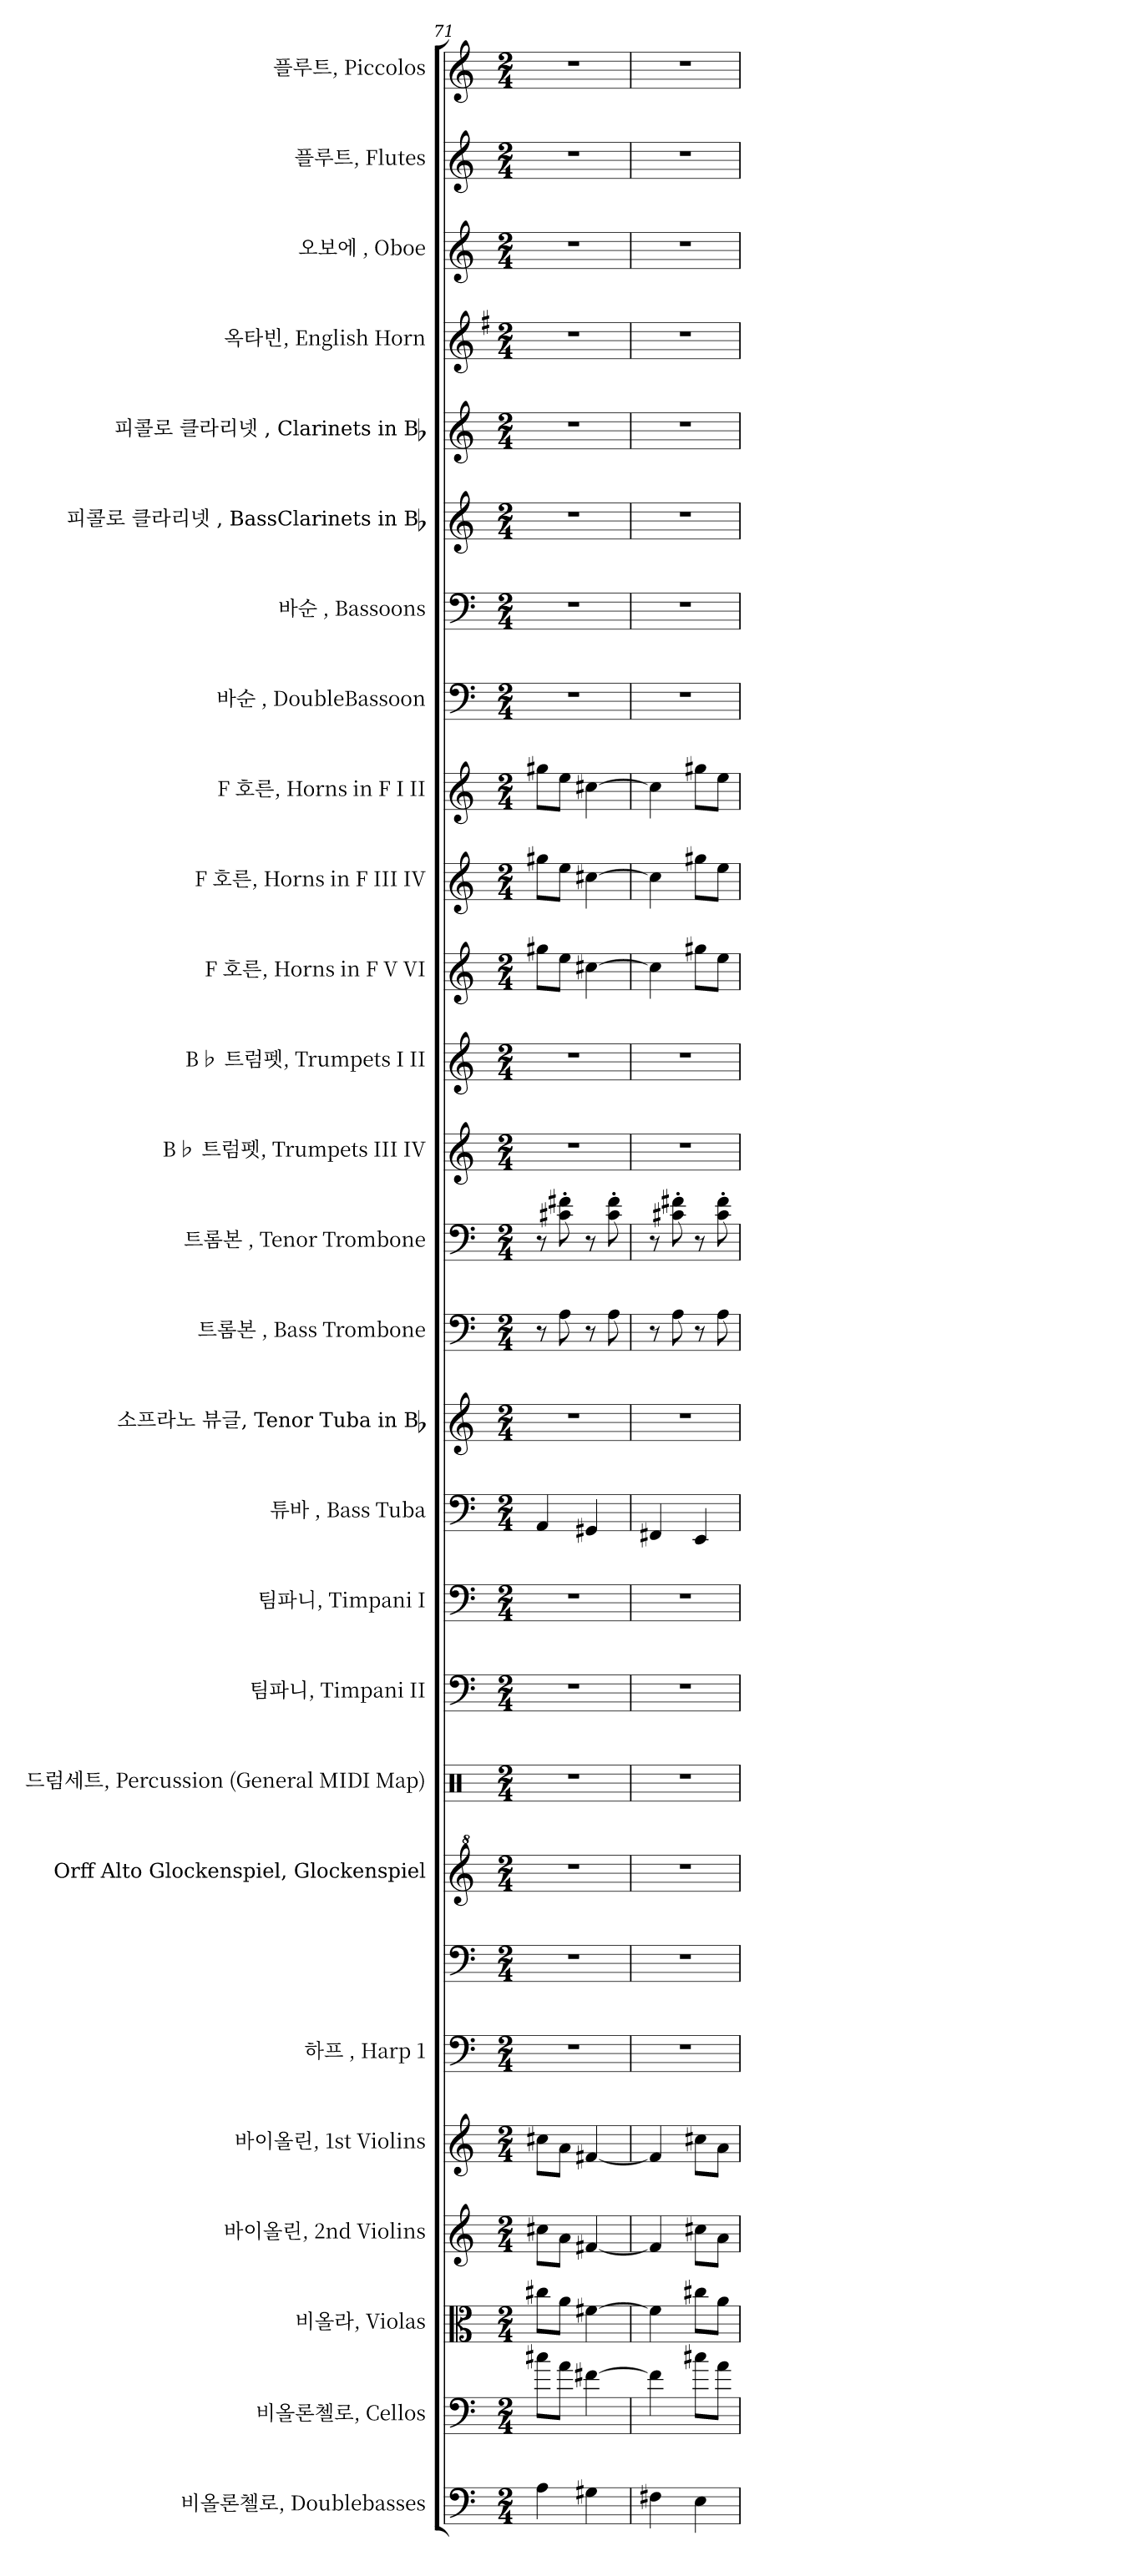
**kern	**kern	**kern	**kern	**kern	**kern	**kern	**kern	**kern	**kern	**kern	**kern	**kern	**kern	**kern	**kern	**kern	**kern	**kern	**kern	**kern	**kern	**kern	**kern	**kern	**kern	**kern	**kern
*part27	*part26	*part25	*part24	*part23	*part22	*part22	*part21	*part20	*part19	*part18	*part17	*part16	*part15	*part14	*part13	*part12	*part11	*part10	*part9	*part8	*part7	*part6	*part5	*part4	*part3	*part2	*part1
*staff28	*staff27	*staff26	*staff25	*staff24	*staff23	*staff22	*staff21	*staff20	*staff19	*staff18	*staff17	*staff16	*staff15	*staff14	*staff13	*staff12	*staff11	*staff10	*staff9	*staff8	*staff7	*staff6	*staff5	*staff4	*staff3	*staff2	*staff1
*I"비올론첼로, Doublebasses	*I"비올론첼로, Cellos	*I"비올라, Violas	*I"바이올린, 2nd Violins	*I"바이올린, 1st Violins	*I"하프 , Harp 1	*	*I"Orff Alto Glockenspiel, Glockenspiel	*I"드럼세트, Percussion (General MIDI Map)	*I"팀파니, Timpani II	*I"팀파니, Timpani I	*I"튜바 , Bass Tuba	*I"소프라노 뷰글, Tenor Tuba in Bb	*I"트롬본 , Bass Trombone	*I"트롬본 , Tenor Trombone	*I"B♭ 트럼펫, Trumpets III IV	*I"B♭ 트럼펫, Trumpets I II	*I"F 호른, Horns in F  V  VI	*I"F 호른, Horns in F III IV	*I"F 호른, Horns in F  I  II	*I"바순 , DoubleBassoon	*I"바순 , Bassoons	*I"피콜로 클라리넷 , BassClarinets in Bb	*I"피콜로 클라리넷 , Clarinets in Bb	*I"옥타빈, English Horn	*I"오보에 , Oboe	*I"플루트, Flutes	*I"플루트, Piccolos
*	*	*I'Vlas.	*I'Vlns.	*I'Vlns.	*I'Hrp.	*	*I'O. A. Glk.	*	*I'Timp.	*I'Timp.	*I'Tba.	*	*I'Tbn.	*I'Tbn.	*I'B♭ Tpt.	*I'B♭ Tpt.	*I'F Hn.	*I'F Hn.	*I'F Hn.	*	*I'Bsn.	*	*	*	*I'Ob.	*I'Fl.	*
*clefF4	*clefF4	*clefC3	*clefG2	*clefG2	*clefF4	*clefF4	*clefG^2	*clefX	*clefF4	*clefF4	*clefF4	*clefG2	*clefF4	*clefF4	*clefG2	*clefG2	*clefG2	*clefG2	*clefG2	*clefF4	*clefF4	*clefG2	*clefG2	*clefG2	*clefG2	*clefG2	*clefG2
*	*	*	*	*	*	*	*	*	*	*	*	*	*	*	*ITrd1c2	*ITrd1c2	*ITrd4c7	*ITrd4c7	*ITrd4c7	*	*	*ITrd-5c-8	*ITrd-5c-8	*ITrd4c7	*	*	*
*k[]	*k[]	*k[]	*k[]	*k[]	*k[]	*k[]	*k[]	*k[]	*k[]	*k[]	*k[]	*k[]	*k[]	*k[]	*k[b-e-]	*k[b-e-]	*k[b-]	*k[b-]	*k[b-]	*k[]	*k[]	*k[b-e-a-d-]	*k[b-e-a-d-]	*k[]	*k[]	*k[]	*k[]
*M2/4	*M2/4	*M2/4	*M2/4	*M2/4	*M2/4	*M2/4	*M2/4	*M2/4	*M2/4	*M2/4	*M2/4	*M2/4	*M2/4	*M2/4	*M2/4	*M2/4	*M2/4	*M2/4	*M2/4	*M2/4	*M2/4	*M2/4	*M2/4	*M2/4	*M2/4	*M2/4	*M2/4
=71	=71	=71	=71	=71	=71	=71	=71	=71	=71	=71	=71	=71	=71	=71	=71	=71	=71	=71	=71	=71	=71	=71	=71	=71	=71	=71	=71
4A\	8cc#X\L	8cc#X\L	8cc#X\L	8cc#X\L	2r	2r	2r	2r	2r	2r	4AA/	2r	8r	8r	2r	2r	8cc#X\L	8cc#X\L	8cc#X\L	2r	2r	2r	2r	2r	2r	2r	2r
.	8a\J	8a\J	8a\J	8a\J	.	.	.	.	.	.	.	.	8A\	8c#X\' 8f#X\'	.	.	8a\J	8a\J	8a\J	.	.	.	.	.	.	.	.
4G#X\	[4f#X\	[4f#X\	[4f#X/	[4f#X/	.	.	.	.	.	.	4GG#X/	.	8r	8r	.	.	[4f#X\	[4f#X\	[4f#X\	.	.	.	.	.	.	.	.
.	.	.	.	.	.	.	.	.	.	.	.	.	8A\	8c#\' 8f#\'	.	.	.	.	.	.	.	.	.	.	.	.	.
=72	=72	=72	=72	=72	=72	=72	=72	=72	=72	=72	=72	=72	=72	=72	=72	=72	=72	=72	=72	=72	=72	=72	=72	=72	=72	=72	=72
4F#X\	4f#\]	4f#\]	4f#/]	4f#/]	2r	2r	2r	2r	2r	2r	4FF#X/	2r	8r	8r	2r	2r	4f#\]	4f#\]	4f#\]	2r	2r	2r	2r	2r	2r	2r	2r
.	.	.	.	.	.	.	.	.	.	.	.	.	8A\	8c#X\' 8f#X\'	.	.	.	.	.	.	.	.	.	.	.	.	.
4E\	8cc#X\L	8cc#X\L	8cc#X\L	8cc#X\L	.	.	.	.	.	.	4EE/	.	8r	8r	.	.	8cc#X\L	8cc#X\L	8cc#X\L	.	.	.	.	.	.	.	.
.	8a\J	8a\J	8a\J	8a\J	.	.	.	.	.	.	.	.	8A\	8c#\' 8f#\'	.	.	8a\J	8a\J	8a\J	.	.	.	.	.	.	.	.
=	=	=	=	=	=	=	=	=	=	=	=	=	=	=	=	=	=	=	=	=	=	=	=	=	=	=	=
*-	*-	*-	*-	*-	*-	*-	*-	*-	*-	*-	*-	*-	*-	*-	*-	*-	*-	*-	*-	*-	*-	*-	*-	*-	*-	*-	*-
